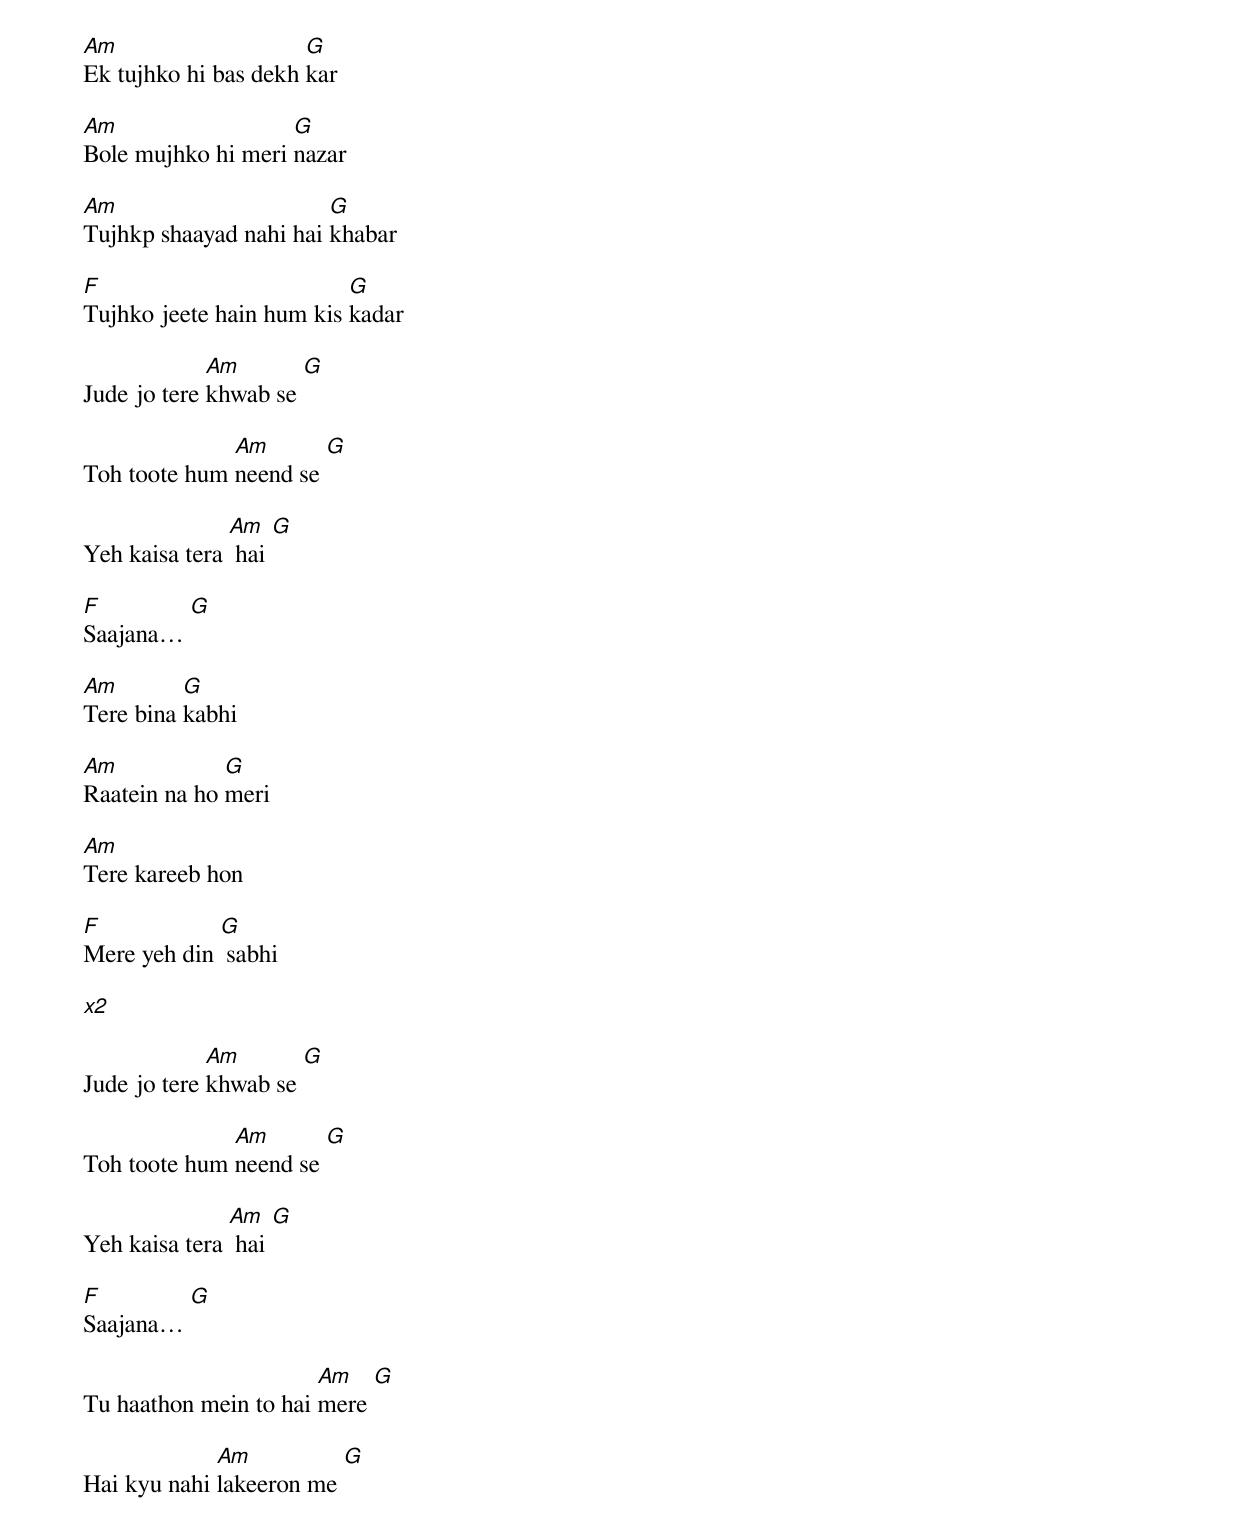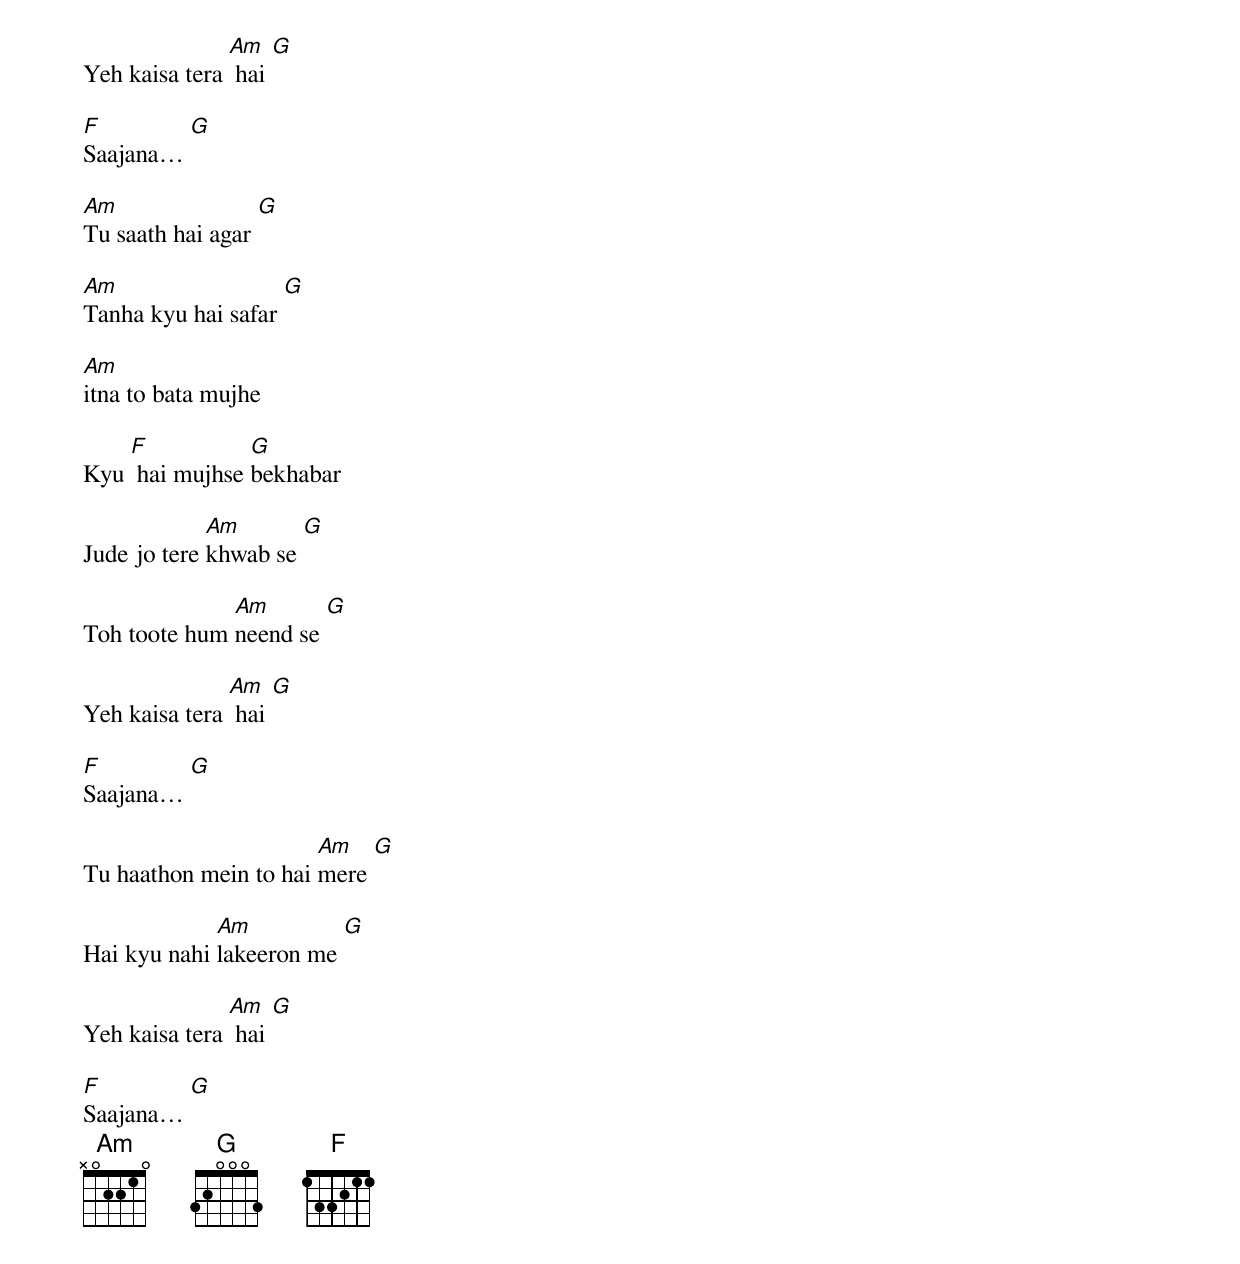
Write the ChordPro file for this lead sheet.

[Am]Ek tujhko hi bas dekh [G]kar

[Am]Bole mujhko hi meri [G]nazar

[Am]Tujhkp shaayad nahi hai [G]khabar

[F]Tujhko jeete hain hum kis [G]kadar

Jude jo tere [Am]khwab se [G]

Toh toote hum [Am]neend se [G]

Yeh kaisa tera [Am] hai [G]

[F]Saajana… [G]

[Am]Tere bina [G]kabhi

[Am]Raatein na ho [G]meri

[Am]Tere kareeb hon

[F]Mere yeh din [G] sabhi

[x2]

Jude jo tere [Am]khwab se [G]

Toh toote hum [Am]neend se [G]

Yeh kaisa tera [Am] hai [G]

[F]Saajana… [G]

Tu haathon mein to hai [Am]mere [G]

Hai kyu nahi [Am]lakeeron me [G]

Yeh kaisa tera [Am] hai [G]

[F]Saajana… [G]

[Am]Tu saath hai agar [G]

[Am]Tanha kyu hai safar [G]

[Am]itna to bata mujhe

Kyu [F] hai mujhse [G]bekhabar

Jude jo tere [Am]khwab se [G]

Toh toote hum [Am]neend se [G]

Yeh kaisa tera [Am] hai [G]

[F]Saajana… [G]

Tu haathon mein to hai [Am]mere [G]

Hai kyu nahi [Am]lakeeron me [G]

Yeh kaisa tera [Am] hai [G]

[F]Saajana… [G]
